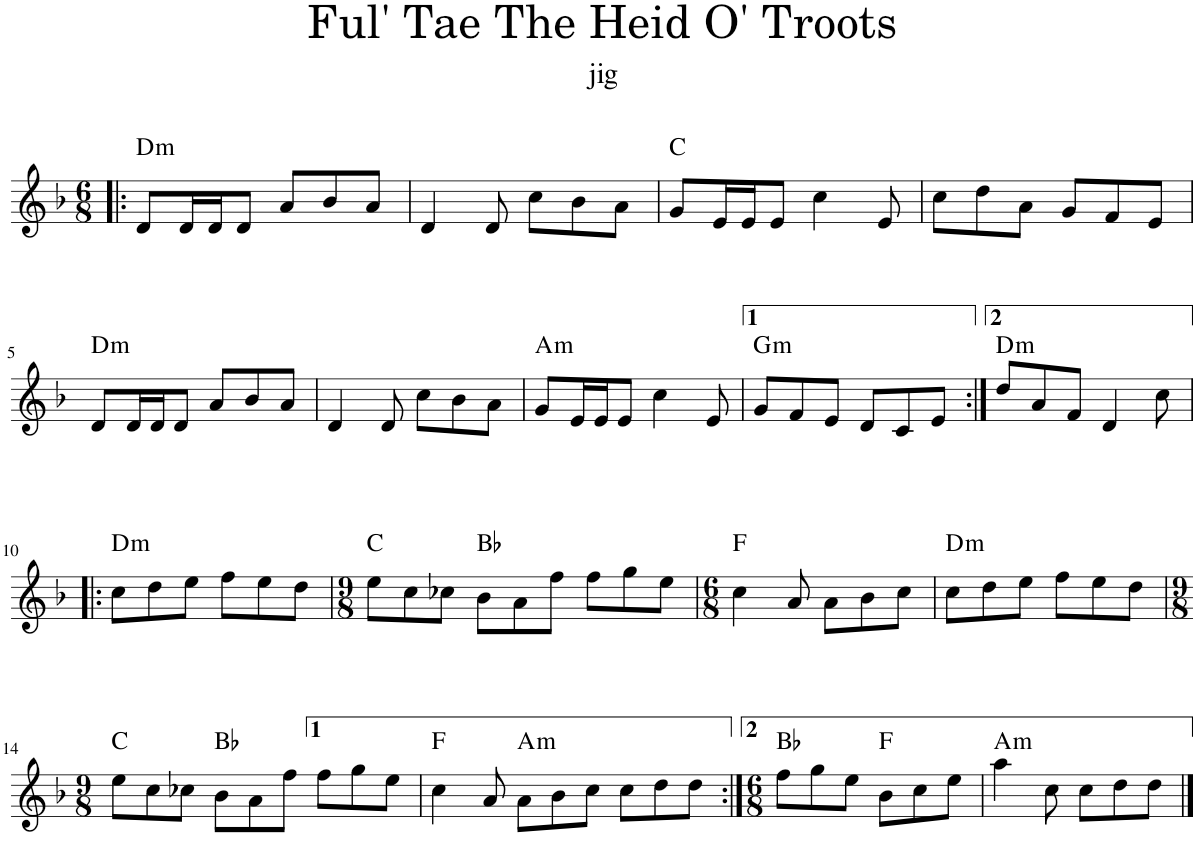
**kern	**harte
*part1	*part1
*staff1	*
*I"Piano	*
*I'Pno	*
*clefG2	*
*k[b-]	*
*d:	*
*M6/8	*
=1!|:	=1!|:
!	!LO:H:kt=m
8d/L	D:min
16d/L	.
16d/J	.
8d/J	.
8a/L	.
8b-/	.
8a/J	.
=2	=2
4d/	.
8d/	.
8cc\L	.
8b-\	.
8a\J	.
=3	=3
8g/L	C:maj
16e/L	.
16e/J	.
8e/J	.
4cc\	.
8e/	.
=4	=4
8cc\L	.
8dd\	.
8a\J	.
8g/L	.
8f/	.
8e/J	.
!!LO:LB:g=z
=5	=5
!	!LO:H:kt=m
8d/L	D:min
16d/L	.
16d/J	.
8d/J	.
8a/L	.
8b-/	.
8a/J	.
=6	=6
4d/	.
8d/	.
8cc\L	.
8b-\	.
8a\J	.
=7	=7
!	!LO:H:kt=m
8g/L	A:min
16e/L	.
16e/J	.
8e/J	.
4cc\	.
8e/	.
=8	=8
!	!LO:H:kt=m
8g/L	G:min
8f/	.
8e/J	.
8d/L	.
8c/	.
8e/J	.
=9:|!	=9:|!
!	!LO:H:kt=m
8dd/L	D:min
8a/	.
8f/J	.
4d/	.
8cc\	.
!!LO:LB:g=z
=10!|:	=10!|:
!	!LO:H:kt=m
8cc\L	D:min
8dd\	.
8ee\J	.
8ff\L	.
8ee\	.
8dd\J	.
=11	=11
*M9/8	*
8ee\L	C:maj
8cc\	.
8cc-X\J	.
8b-\L	Bb:maj
8a\	.
8ff\J	.
8ff\L	.
8gg\	.
8ee\J	.
=12	=12
*M6/8	*
4cc\	F:maj
8a/	.
8a\L	.
8b-\	.
8cc\J	.
=13	=13
!	!LO:H:kt=m
8cc\L	D:min
8dd\	.
8ee\J	.
8ff\L	.
8ee\	.
8dd\J	.
!!LO:LB:g=z
=14	=14
*M9/8	*
8ee\L	C:maj
8cc\	.
8cc-X\J	.
8b-\L	Bb:maj
8a\	.
8ff\J	.
8ff\L	.
8gg\	.
8ee\J	.
=15	=15
4cc\	F:maj
8a/	.
!	!LO:H:kt=m
8a\L	A:min
8b-\	.
8cc\J	.
8cc\L	.
8dd\	.
8dd\J	.
=16:|!	=16:|!
*M6/8	*
8ff\L	Bb:maj
8gg\	.
8ee\J	.
8b-\L	F:maj
8cc\	.
8ee\J	.
=17	=17
!	!LO:H:kt=m
4aa\	A:min
8cc\	.
8cc\L	.
8dd\	.
8dd\J	.
==	==
*-	*-
